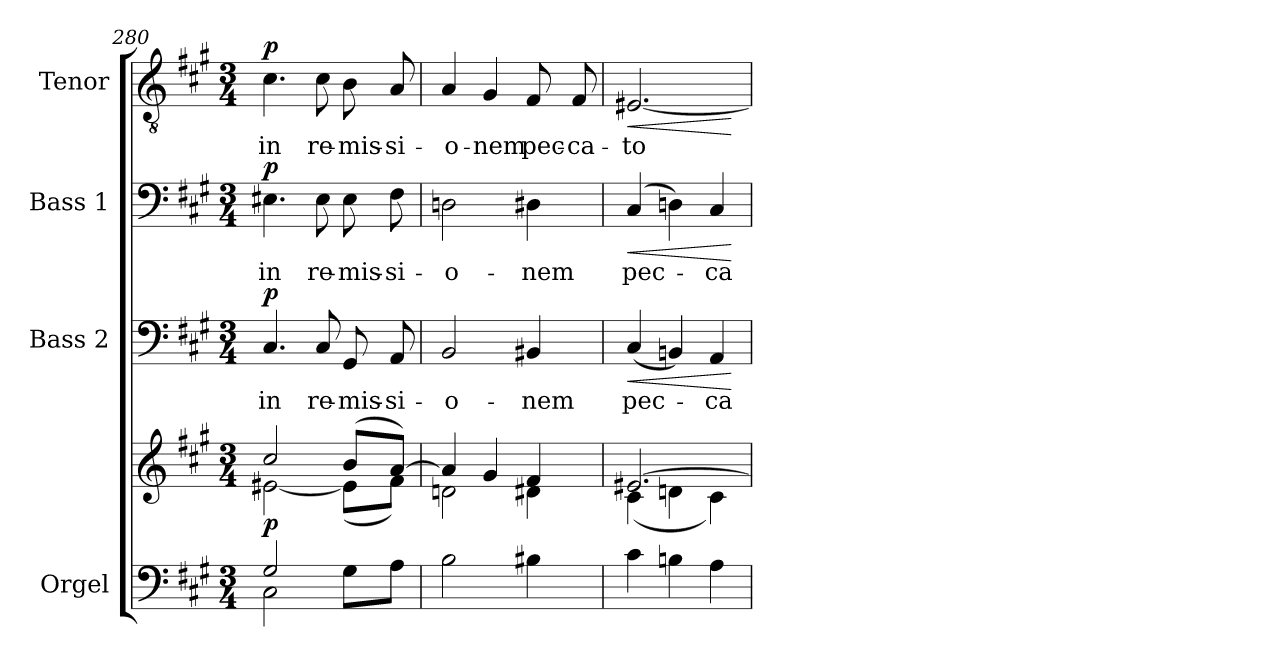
**kern	**kern	**dynam	**kern	**text	**dynam	**kern	**text	**dynam	**kern	**text	**dynam
*part4	*part4	*part4	*part3	*part3	*part3	*part2	*part2	*part2	*part1	*part1	*part1
*staff5	*staff4	*staff4/5	*staff3	*staff3	*staff3	*staff2	*staff2	*staff2	*staff1	*staff1	*staff1
*I"Orgel	*	*	*I"Bass 2	*	*	*I"Bass 1	*	*	*I"Tenor	*	*
*I'Org.	*	*	*I'B2.	*	*	*I'B1.	*	*	*I'T.	*	*
!!LO:PB:g=z
*clefF4	*clefG2	*	*clefF4	*	*	*clefF4	*	*	*clefGv2	*	*
*k[f#c#g#]	*k[f#c#g#]	*	*k[f#c#g#]	*	*	*k[f#c#g#]	*	*	*k[f#c#g#]	*	*
*A:	*A:	*	*A:	*	*	*A:	*	*	*A:	*	*
*M3/4	*M3/4	*	*M3/4	*	*	*M3/4	*	*	*M3/4	*	*
=280	=280	=280	=280	=280	=280	=280	=280	=280	=280	=280	=280
*^	*^	*	*	*	*	*	*	*	*	*	*
!	!	!	!	!LO:DY:b	!	!LO:LY:b	!LO:DY:a	!	!LO:LY:b	!LO:DY:a	!	!LO:LY:b	!LO:DY:a
2G#/	2C#\	2cc#/	[<2e#X\	p	4.C#/	in	p	4.E#X\	in	p	4.c#\	in	p
!	!	!	!	!	!	!LO:LY:b	!	!	!LO:LY:b	!	!	!LO:LY:b	!
.	.	.	.	.	8C#/	re-	.	8E#\	re-	.	8c#\	re-	.
!	!	!	!	!	!	!LO:LY:b	!	!	!LO:LY:b	!	!	!LO:LY:b	!
4ryy	8G#\L	(>8b/L	(<8e#\L]	.	8GG#/	-mis-	.	8E#\	-mis-	.	8B\	-mis-	.
!	!	!	!	!	!	!LO:LY:b	!	!	!LO:LY:b	!	!	!LO:LY:b	!
.	8A\J	[>8a/J)	8f#\J)	.	8AA/	-si-	.	8F#\	-si-	.	8A/	-si-	.
=281	=281	=281	=281	=281	=281	=281	=281	=281	=281	=281	=281	=281	=281
!	!	!	!	!	!	!LO:LY:b	!	!	!LO:LY:b	!	!	!LO:LY:b	!
*v	*v	*	*	*	*	*	*	*	*	*	*	*	*
2B\	4a/]	2dn\	.	2BB/	-o-	.	2Dn\	-o-	.	4A/	-o-	.
!	!	!	!	!	!	!	!	!	!	!	!LO:LY:b	!
.	4g#/	.	.	.	.	.	.	.	.	4G#/	-nem	.
!	!	!	!	!	!LO:LY:b	!	!	!LO:LY:b	!	!	!LO:LY:b	!
4B#X\	4f#/	4d#X\	.	4BB#X/	-nem	.	4D#X\	-nem	.	8F#/	pec-	.
!	!	!	!	!	!	!	!	!	!	!	!LO:LY:b	!
.	.	.	.	.	.	.	.	.	.	8F#/	-ca-	.
=282	=282	=282	=282	=282	=282	=282	=282	=282	=282	=282	=282	=282
!	!	!	!	!	!LO:LY:b	!LO:HP:b	!	!LO:LY:b	!LO:HP:b	!	!LO:LY:b	!LO:HP:b
4c#\	[>2.e#X/	(<4c#\	.	(<4C#/	pec-	<	(4C#/	pec-	<	[2.E#X/	-to-	<
4Bn\	.	4dn\	.	4BBn/)	.	.	4Dn\)	.	.	.	.	.
!	!	!	!	!	!LO:LY:b	!	!	!LO:LY:b	!	!	!	!
4A\	.	4c#\)	.	4AA/	-ca-	.	4C#/	-ca-	.	.	.	.
*	*v	*v	*	*	*	*	*	*	*	*	*	*
.	.	.	.	.	[	.	.	[	.	.	[
=	=	=	=	=	=	=	=	=	=	=	=
*-	*-	*-	*-	*-	*-	*-	*-	*-	*-	*-	*-
